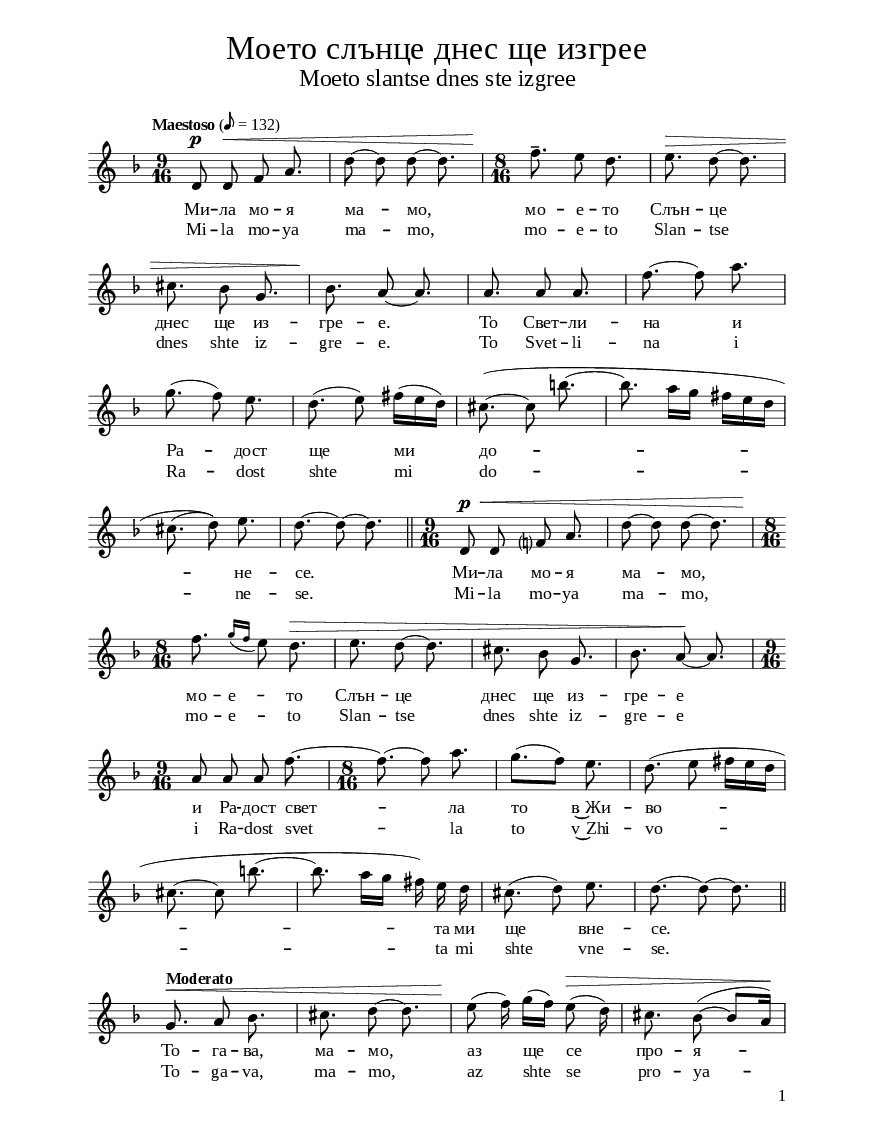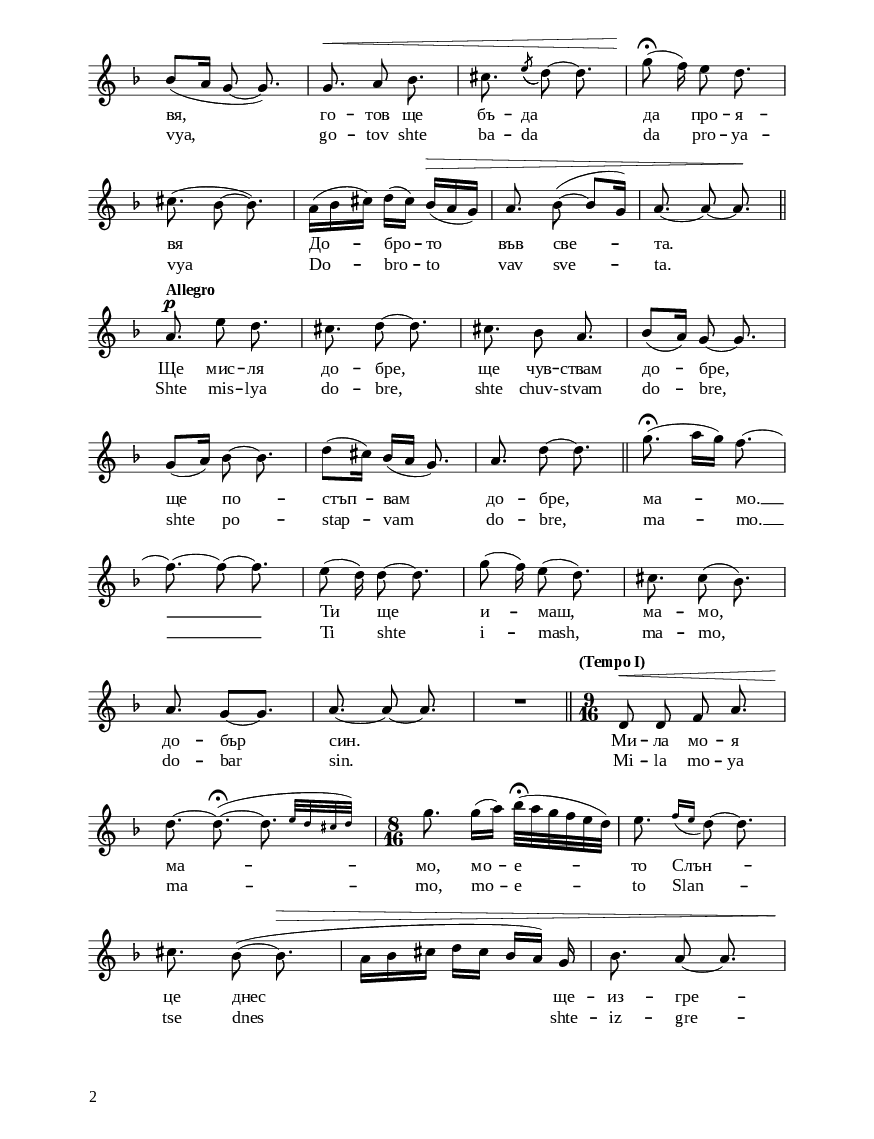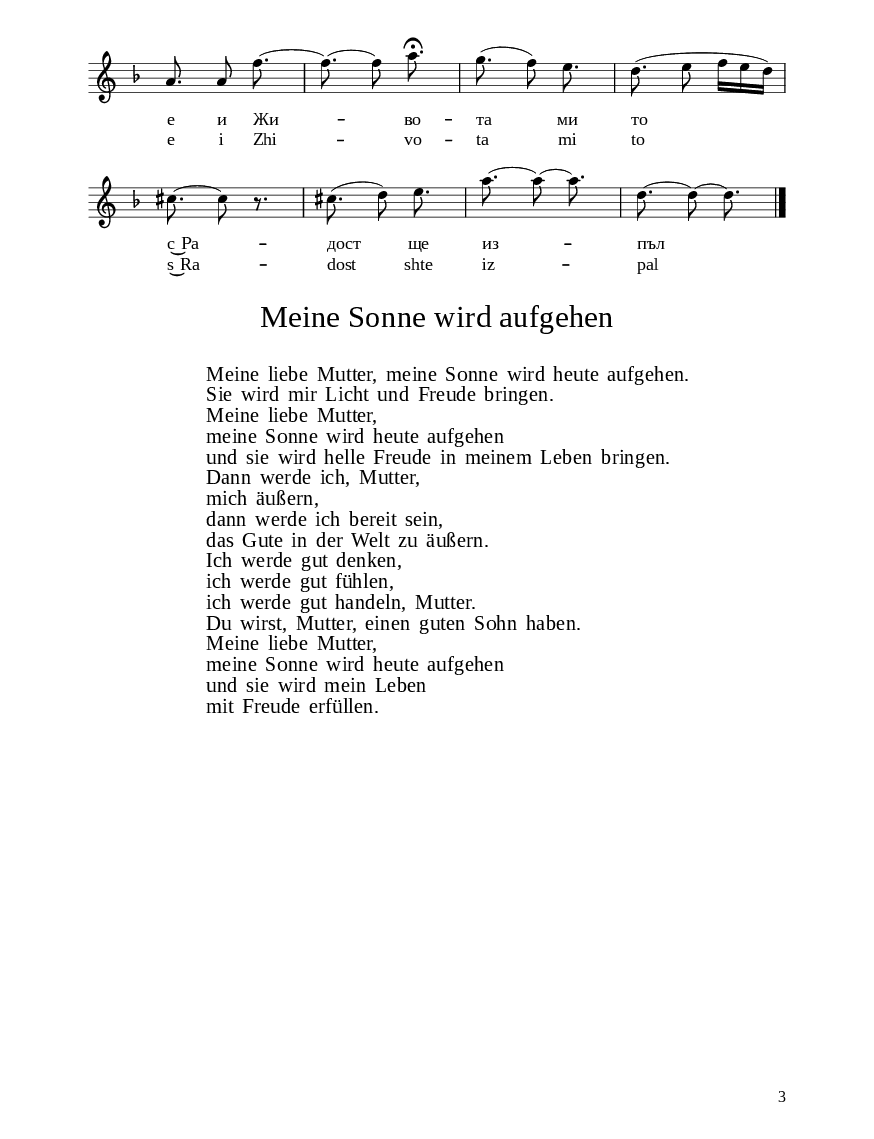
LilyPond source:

\version "2.24.1"

% include paper part and global functions
\include "include/globals.ily"

\bookpart {
  \label #'ref212
  \tocItem \markup "Моето слънце днес ще изгрее – Moeto slantse dnes ste izgree "
  \include "include/bookpart-paper.ily"
  \score {
    \include "include/score-layout.ily"

    \new Voice \absolute {
      \clef treble
      \key d \minor
      \time 9/16
      \tempoFunc "Maestoso" 8 "132"
      \autoBeamOff

      d'8 ^\p  d'8 ^\<  f'8  a'8. | % 2
      d''8 ~   d''8  d''8 ~  d''8.
      | % 3
      \time 8/16  | % 3
      f''8. -- ^\!  e''8  d''8. | % 4
      e''8. ^\>  d''8 ~  d''8. \break | % 5
      cis''8.  bes'8  g'8. | % 6
      bes'8. ^\!  a'8 ~   a'8. | % 7
      a'8.  a'8  a'8. | % 8
      f''8. ~   f''8  a''8. \break | % 9
      g''8. (   f''8 ) e''8. |
      d''8. (   e''8 )   fis''16 ( [
      e''16  d''16 ) ] | % 11
      cis''8. \=1( ~   cis''8  b''8. ~  | % 12
      b''8.  a''16 [  g''16 ]  fis''16
      [  e''16  d''16 ] \break | % 13
      cis''8. (   d''8 ) \=1)   e''8. | % 14
      d''8. ~   d''8 ~  d''8. \bar "||"
      \time 9/16  | % 15
      d'8 ^\p ^\<  d'8  f'?8  a'8. | % 16
      d''8 ~   d''8  d''8 ~  d''8.
      \break | % 17
      \time 8/16  | % 17
      f''8. ^\! \acciaccatura {  g''16 [  f''16 ] }
      e''8 d''8. ^\> | % 18
      e''8.  d''8 ~   d''8.  | % 19
      cis''8.  bes'8  g'8. |
      bes'8.  a'8 ~  ^\!  a'8.  \break | % 21
      \time 9/16  | % 21
      a'8  a'8  a'8   f''8. ~  | % 22
      \time 8/16  | % 22
      f''8. ~   f''8   a''8. | % 23
      g''8. ( [  f''8 ) ]  e''8. | % 24
      d''8. (   e''8   fis''16 [
      e''16  d''16 ] \break | % 25
      cis''8. ~   cis''8  b''8. ~  | % 26
      b''8.  a''16   [g''16 ] fis''16 )
      e''16  d''16 | % 27
      cis''8. (   d''8 )  e''8.  | % 28
      d''8. ~   d''8 ~  d''8.  \bar "||"
      \break | % 29
      \tempo "Moderato" g'8.^\<  a'8
      bes'8. |
      cis''8.  d''8 ~   d''8.  | % 31
      e''8 (  ^\!  f''16 )   g''16 (
      [f''16] )  e''8 ( ^\>  d''16 )  | % 32
      cis''8.   bes'8 ( ~   bes'8 [  a'16
      ) ] ^\! \break | % 33
      bes'8 (    [a'16]   g'8 ~  g'8. )  | % 34
      g'8. ^\<  a'8  bes'8. | % 35
      cis''8. \acciaccatura {  e''8 ( }  d''8 )
      ~  d''8. | % 36
      g''8 ( ^\fermata  _\!  f''16 )   e''8
      d''8.  | % 37
      cis''8. (   bes'8 ~  bes'8. )  | % 38
      a'16 ( [  bes'16  cis''16 ) ]
      d''16 ( [  cis''16 ) ]  bes'16 ( [ ^\>  a'16
      g'16 ) ] | % 39
      a'8.  bes'8 ( ~  bes'8 [  g'16 ) ] |

      a'8. ~   a'8 ~  a'8.  ^\! \bar "||"
      \break | % 41
       
      \tempo "Allegro" a'8. ^\p  e''8
      d''8. | % 42
      cis''8.  d''8 ~   d''8.  | % 43
      cis''8.  bes'8  a'8. | % 44
      bes'8 ( [  a'16 )  ] g'8 ~  g'8.  \break
      | % 45
      g'8 ( [  a'16 )  ] bes'8 ~  bes'8.  | % 46
      d''8 ( [  cis''16 ) ]  bes'16 ( [
      a'16 ] g'8. )  | % 47
      a'8.  d''8 ~   d''8.  \bar "||"
       | % 48
      g''8. ( ^\fermata  a''16 [  g''16 )
      ] f''8. ~ \break | % 49
      f''8. ~   f''8 ~  f''8.  |
      e''8 (   d''16 )  d''8 ~  d''8.
      | % 51
      g''8 (  f''16 )  e''8 (  d''8.
      )  | % 52
      cis''8.   cis''8 (  bes'8. )  \break | % 53
      a'8.  g'8 ~ [  g'8. ] | % 54
      a'8. ~   a'8 ~  a'8.  | % 55
      R2 \bar "||"
      \time 9/16  | % 56
      \tempo "(Tempo I)"
      d'8 ^\<  d'8  f'8  a'8. \break | % 57
      d''8.  ~  ^\!  d''8. ~ ( \fermata  \afterGrace d''8. { e''32  [d'' cis'' d'')]}
      | % 58
      \time 8/16  | % 58
      g''8.  g''16 ( [  a''16 ) ]
      bes''32 ( ^\fermata [  a''32  g''32  f''32
      e''32  d''32 ) ] | % 59
      e''8. \acciaccatura {  f''16 [  e''16 ] }
      d''8 ~  d''8. \break |
      cis''8.  bes'8 ( ~   bes'8.  ^\> | % 61
      a'16 [  bes'16  cis''16 ]  d''16
      [  cis''16 ]  bes'16 [  a'16 )  ] g'16
      | % 62
      bes'8.  a'8 ~   a'8. \pageBreak | % 63
      a'8. ^\!  a'8  f''8. ~ | % 64
      f''8. ~   f''8  a''8. ^\fermata  | % 65
      g''8. (   f''8 )   e''8. | % 66
      d''8. (   e''8   f''16 [  e''16
      d''16 ) ] \break | % 67
      cis''8. ~   cis''8  r8. | % 68
      cis''8. (   d''8 )   e''8. | % 69
      a''8. ~  a''8 ~  a''8. |

      d''8. ~  d''8 ~  d''8.  \bar "|."
    }

    \addlyrics {
      Ми -- ла мо -- я ма -- мо,
      мо -- е -- то Слън -- це  днес
      ще из -- гре -- е.  То Свет --
      ли -- на  и Ра -- дост ще
      ми   до  -- не -- се.
      Ми -- ла мо -- я ма -- мо,
      мо --  е -- то Слън -- це
      днес ще из -- гре -- е  и
      Ра -- дост свет --  ла то
      в~Жи -- во  --
      та ми ще
      вне -- се.   То -- га -- ва, ма
      -- мо,  аз  ще  се  про
      -- я --  вя,   го --
      тов ще бъ -- да да  про
      -- я -- вя  До --  бро
      -- то   във све --
      та. Ще мис -- ля до --
      бре,  ще чув -- ствам до --
      бре,  ще  по -- стъп --
      вам   до -- бре,  ма --
      мо.  __   Ти  ще
      и -- маш,  ма -- мо,  до --
      бър  син.   Ми -- ла мо --
      я ма  -- мо,  мо -- е -- то
      Слън --  це
      днес ще  --
      из -- гре -- е  и Жи
      -- во --  та ми  то с~Ра
      --    дост  ще  из
      -- пъл --  ни.
    }
    \addlyrics {
      Mi -- la mo -- ya ma -- mo,
      mo -- e -- to Slan -- tse  dnes
      shte iz -- gre -- e.  To Svet --
      li -- na  i Ra -- dost shte
      mi   do  --
      ne -- se.
      Mi -- la mo -- ya ma -- mo,
      mo --  e -- to Slan -- tse
      dnes shte iz -- gre -- e  i
      Ra -- dost svet --  la to
      v~Zhi -- vo  --
      ta mi shte
      vne -- se.   To -- ga -- va, ma
      -- mo,  az  shte  se  pro
      -- ya --  vya,  go --
      tov shte ba --   da  da pro
      -- ya -- vya Do --  bro
      -- to   vav sve --
      ta. Shte mis -- lya do --
      bre,  shte "chuv-" -- stvam do --
      bre,  shte  po -- stap --
      vam   do -- bre,  ma --
      mo.  __   Ti  shte
      i -- mash,  ma -- mo,  do --
      bar  sin.   Mi -- la mo --
      ya ma  -- mo,  mo -- e -- to
      Slan --  tse
      dnes shte  --
      iz -- gre -- e  i Zhi
      -- vo --  ta mi  to s~Ra
      --    dost  shte  iz
      -- pal --  ni.
    }

    \header {
      title = \titleFunc "Моето слънце днес ще изгрее" "Moeto slantse dnes ste izgree"
    }

    \midi{}

  } % score



  % include foreign translation(s) of the song
  \version "2.20.0"

\markup \fill-line { \fontsize #6 "Meine Sonne wird aufgehen" }
\markup \null
\markup \null
\markup \fontsize #+2.5 {
  \hspace #10
  \override #'(baseline-skip . 2)

  \column {
    \line { " " }

\line { " "Meine liebe Mutter, meine Sonne wird heute aufgehen. }

\line { " "Sie wird mir Licht und Freude bringen.}

\line { " "Meine liebe Mutter,}

\line { " "meine Sonne wird heute aufgehen}

\line { " "und sie wird helle Freude in meinem Leben bringen.}

\line { " "Dann werde ich, Mutter,}

\line { " "mich äußern,}

\line { " "dann werde ich bereit sein,}

\line { " "das Gute in der Welt zu äußern. }

\line { " "Ich werde gut denken,}

\line { " "ich werde gut fühlen,}

\line { " "ich werde gut handeln, Mutter.}

\line { " "Du wirst, Mutter, einen guten Sohn haben.}

\line { " "Meine liebe Mutter,}

\line { " "meine Sonne wird heute aufgehen }

\line { " "und sie wird mein Leben }

\line { " "mit Freude erfüllen. }

  }
}


} % bookpart

% Più mosso
%
